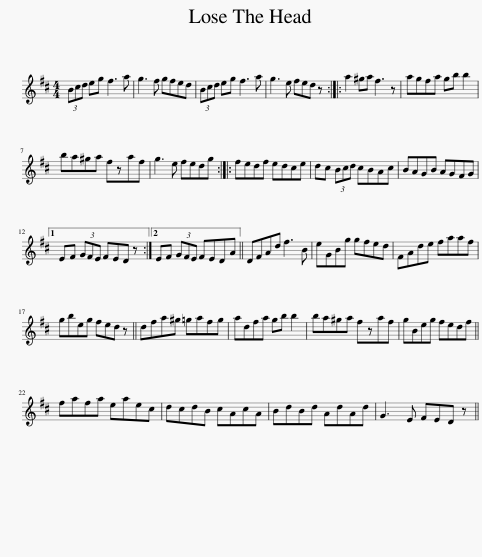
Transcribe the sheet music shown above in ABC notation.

X:1
L:1/8
M:4/4
I:linebreak $
K:D
V:1 treble
V:1
 (3Bcd eg f3 a | g3 f gfed | (3Bcd eg f3 a | g3 e fed z :: a2 ^ga f3 z | %5
 agfa gb b2 |$ ba^ga fzaf | g3 e fedg :: fedf edce | dc (3Bcd cBAc | %10
 BAGB AGFG |1$ EF (3GFE FED z :|2 EF (3GFE FEDA || DFAd f3 B | eGBg gfed | %15
 FAde faaf |$ gbeg fed z || dfa^g =gafg | adfa gb b2 | ba^ga fzaf | %20
 gBeg fedf ||$ fafa eaec | dcdB cAcA | BdBd AdAd | G3 E FED z || %25
